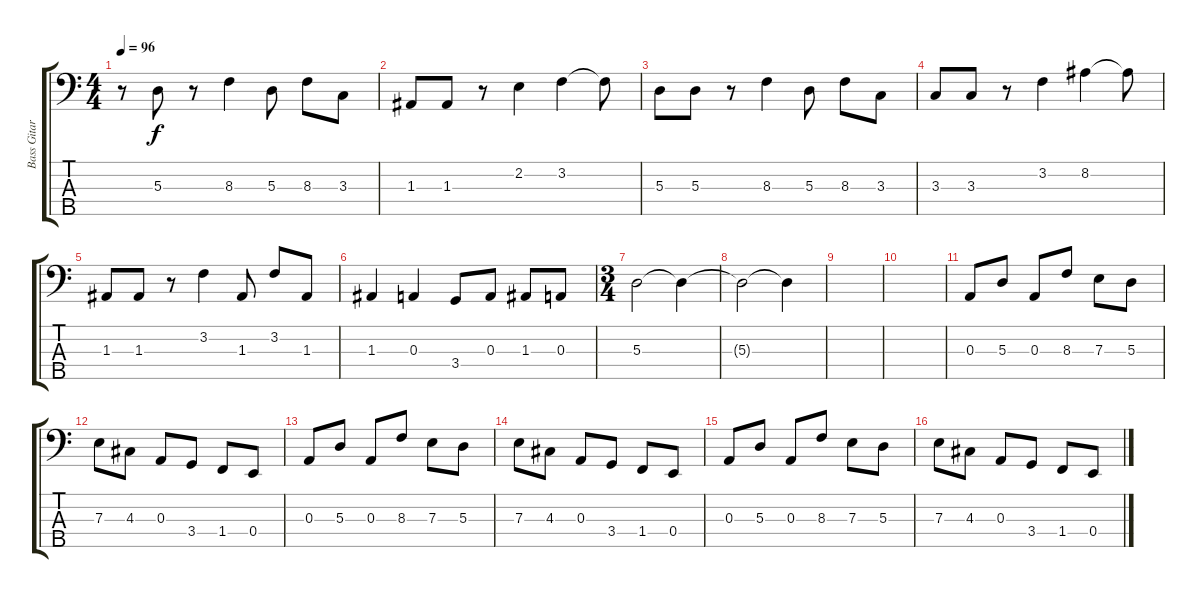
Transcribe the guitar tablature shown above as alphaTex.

\track ("Bass Gitar" "Bass Gitar") {instrument electricbassfinger}
\staff {score tabs}
\tuning (G2 D2 A1 E1 B0) {hide}
\ts (4 4)
\tempo 96
\clef f4
\ks c
r.8{dy f} 5.3.8 r.8 8.3.4 5.3.8 8.3.8 3.3.8 |
1.3.8 1.3.8 r.8 2.2.4 3.2.4 3.2{t}.8 |
5.3.8 5.3.8 r.8 8.3.4 5.3.8 8.3.8 3.3.8 |
3.3.8 3.3.8 r.8 3.2.4 8.2.4 8.2{t}.8 |
1.3.8 1.3.8 r.8 3.2.4 1.3.8 3.2.8 1.3.8 |
1.3.4 0.3.4 3.4.8 0.3.8 1.3.8 0.3.8 |
\ts (3 4)
5.3.2 5.3{t}.4 |
5.3{t}.2 5.3{t}.4 |
|
|
0.3.8 5.3.8 0.3.8 8.3.8 7.3.8 5.3.8 |
7.3.8 4.3.8 0.3.8 3.4.8 1.4.8 0.4.8 |
0.3.8 5.3.8 0.3.8 8.3.8 7.3.8 5.3.8 |
7.3.8 4.3.8 0.3.8 3.4.8 1.4.8 0.4.8 |
0.3.8 5.3.8 0.3.8 8.3.8 7.3.8 5.3.8 |
7.3.8 4.3.8 0.3.8 3.4.8 1.4.8 0.4.8
